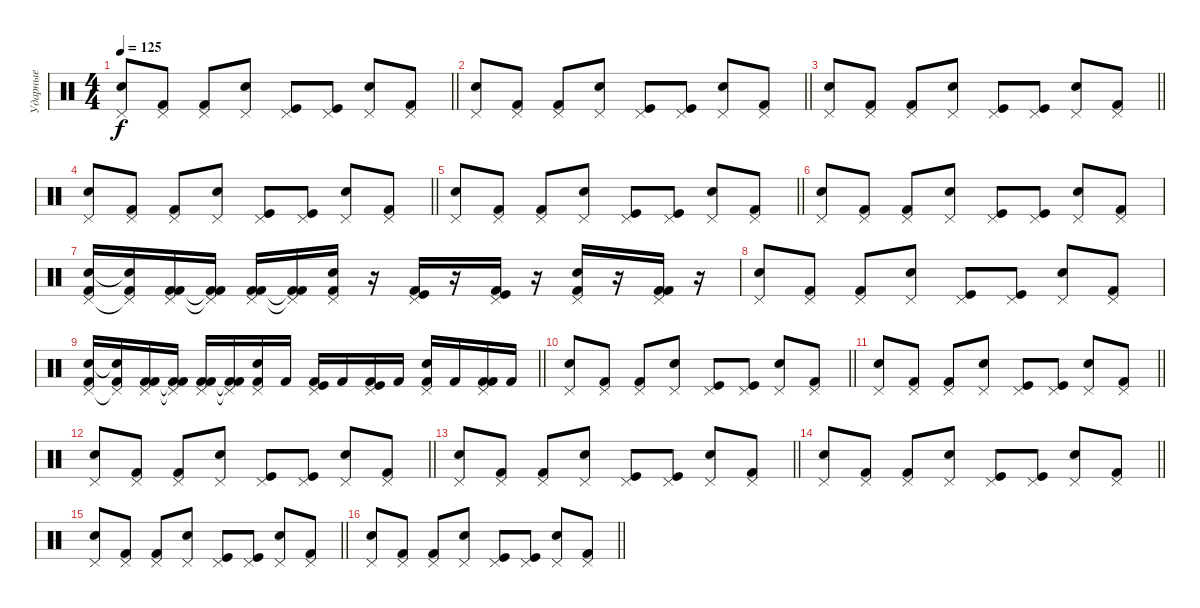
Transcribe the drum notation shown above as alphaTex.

\track ("Ударные" "Ударные") {instrument percussion}
\staff {score}
\articulation defaults
\ts (4 4)
\tempo 125
\clef neutral
\barLineRight lightlight
\ks c
("Electric Snare (hit)" "Pedal Hi-Hat (hit)").8{dy f} ("Kick (hit) 2" "Pedal Hi-Hat (hit)").8 ("Kick (hit) 2" "Pedal Hi-Hat (hit)").8 ("Electric Snare (hit)" "Pedal Hi-Hat (hit)").8 ("Kick (hit)" "Pedal Hi-Hat (hit)").8 ("Kick (hit)" "Pedal Hi-Hat (hit)").8 ("Electric Snare (hit)" "Pedal Hi-Hat (hit)").8 ("Kick (hit) 2" "Pedal Hi-Hat (hit)").8 |
\barLineRight lightlight
("Electric Snare (hit)" "Pedal Hi-Hat (hit)").8 ("Kick (hit) 2" "Pedal Hi-Hat (hit)").8 ("Kick (hit) 2" "Pedal Hi-Hat (hit)").8 ("Electric Snare (hit)" "Pedal Hi-Hat (hit)").8 ("Kick (hit)" "Pedal Hi-Hat (hit)").8 ("Kick (hit)" "Pedal Hi-Hat (hit)").8 ("Electric Snare (hit)" "Pedal Hi-Hat (hit)").8 ("Kick (hit) 2" "Pedal Hi-Hat (hit)").8 |
\barLineRight lightlight
("Electric Snare (hit)" "Pedal Hi-Hat (hit)").8 ("Kick (hit) 2" "Pedal Hi-Hat (hit)").8 ("Kick (hit) 2" "Pedal Hi-Hat (hit)").8 ("Electric Snare (hit)" "Pedal Hi-Hat (hit)").8 ("Kick (hit)" "Pedal Hi-Hat (hit)").8 ("Kick (hit)" "Pedal Hi-Hat (hit)").8 ("Electric Snare (hit)" "Pedal Hi-Hat (hit)").8 ("Kick (hit) 2" "Pedal Hi-Hat (hit)").8 |
\barLineRight lightlight
("Electric Snare (hit)" "Pedal Hi-Hat (hit)").8 ("Kick (hit) 2" "Pedal Hi-Hat (hit)").8 ("Kick (hit) 2" "Pedal Hi-Hat (hit)").8 ("Electric Snare (hit)" "Pedal Hi-Hat (hit)").8 ("Kick (hit)" "Pedal Hi-Hat (hit)").8 ("Kick (hit)" "Pedal Hi-Hat (hit)").8 ("Electric Snare (hit)" "Pedal Hi-Hat (hit)").8 ("Kick (hit) 2" "Pedal Hi-Hat (hit)").8 |
\barLineRight lightlight
("Electric Snare (hit)" "Pedal Hi-Hat (hit)").8 ("Kick (hit) 2" "Pedal Hi-Hat (hit)").8 ("Kick (hit) 2" "Pedal Hi-Hat (hit)").8 ("Electric Snare (hit)" "Pedal Hi-Hat (hit)").8 ("Kick (hit)" "Pedal Hi-Hat (hit)").8 ("Kick (hit)" "Pedal Hi-Hat (hit)").8 ("Electric Snare (hit)" "Pedal Hi-Hat (hit)").8 ("Kick (hit) 2" "Pedal Hi-Hat (hit)").8 |
("Electric Snare (hit)" "Pedal Hi-Hat (hit)").8 ("Kick (hit) 2" "Pedal Hi-Hat (hit)").8 ("Kick (hit) 2" "Pedal Hi-Hat (hit)").8 ("Electric Snare (hit)" "Pedal Hi-Hat (hit)").8 ("Kick (hit)" "Pedal Hi-Hat (hit)").8 ("Kick (hit)" "Pedal Hi-Hat (hit)").8 ("Electric Snare (hit)" "Pedal Hi-Hat (hit)").8 ("Kick (hit) 2" "Pedal Hi-Hat (hit)").8 |
("Kick (hit) 2" "Electric Snare (hit)" "Pedal Hi-Hat (hit)").16 ("Kick (hit) 2" "Electric Snare (hit)"{t} "Pedal Hi-Hat (hit)"{t}).16 ("Kick (hit) 2" "Kick (hit) 2" "Pedal Hi-Hat (hit)").16 ("Kick (hit) 2" "Kick (hit) 2"{t} "Pedal Hi-Hat (hit)"{t}).16 ("Kick (hit) 2" "Kick (hit) 2" "Pedal Hi-Hat (hit)").16 ("Kick (hit) 2" "Kick (hit) 2"{t} "Pedal Hi-Hat (hit)"{t}).16 ("Kick (hit) 2" "Electric Snare (hit)" "Pedal Hi-Hat (hit)").16 r.16 ("Kick (hit) 2" "Kick (hit)" "Pedal Hi-Hat (hit)").16 r.16 ("Kick (hit) 2" "Kick (hit)" "Pedal Hi-Hat (hit)").16 r.16 ("Kick (hit) 2" "Electric Snare (hit)" "Pedal Hi-Hat (hit)").16 r.16 ("Kick (hit) 2" "Kick (hit) 2" "Pedal Hi-Hat (hit)").16 r.16 |
("Electric Snare (hit)" "Pedal Hi-Hat (hit)").8 ("Kick (hit) 2" "Pedal Hi-Hat (hit)").8 ("Kick (hit) 2" "Pedal Hi-Hat (hit)").8 ("Electric Snare (hit)" "Pedal Hi-Hat (hit)").8 ("Kick (hit)" "Pedal Hi-Hat (hit)").8 ("Kick (hit)" "Pedal Hi-Hat (hit)").8 ("Electric Snare (hit)" "Pedal Hi-Hat (hit)").8 ("Kick (hit) 2" "Pedal Hi-Hat (hit)").8 |
\barLineRight lightlight
("Kick (hit) 2" "Electric Snare (hit)" "Pedal Hi-Hat (hit)").16 ("Kick (hit) 2" "Electric Snare (hit)"{t} "Pedal Hi-Hat (hit)"{t}).16 ("Kick (hit) 2" "Kick (hit) 2" "Pedal Hi-Hat (hit)").16 ("Kick (hit) 2" "Kick (hit) 2"{t} "Pedal Hi-Hat (hit)"{t}).16 ("Kick (hit) 2" "Kick (hit) 2" "Pedal Hi-Hat (hit)").16 ("Kick (hit) 2" "Kick (hit) 2"{t} "Pedal Hi-Hat (hit)"{t}).16 ("Kick (hit) 2" "Electric Snare (hit)" "Pedal Hi-Hat (hit)").16 "Kick (hit) 2".16 ("Kick (hit) 2" "Kick (hit)" "Pedal Hi-Hat (hit)").16 "Kick (hit) 2".16 ("Kick (hit) 2" "Kick (hit)" "Pedal Hi-Hat (hit)").16 "Kick (hit) 2".16 ("Kick (hit) 2" "Electric Snare (hit)" "Pedal Hi-Hat (hit)").16 "Kick (hit) 2".16 ("Kick (hit) 2" "Kick (hit) 2" "Pedal Hi-Hat (hit)").16 "Kick (hit) 2".16 |
\barLineRight lightlight
("Electric Snare (hit)" "Pedal Hi-Hat (hit)").8 ("Kick (hit) 2" "Pedal Hi-Hat (hit)").8 ("Kick (hit) 2" "Pedal Hi-Hat (hit)").8 ("Electric Snare (hit)" "Pedal Hi-Hat (hit)").8 ("Kick (hit)" "Pedal Hi-Hat (hit)").8 ("Kick (hit)" "Pedal Hi-Hat (hit)").8 ("Electric Snare (hit)" "Pedal Hi-Hat (hit)").8 ("Kick (hit) 2" "Pedal Hi-Hat (hit)").8 |
\barLineRight lightlight
("Electric Snare (hit)" "Pedal Hi-Hat (hit)").8 ("Kick (hit) 2" "Pedal Hi-Hat (hit)").8 ("Kick (hit) 2" "Pedal Hi-Hat (hit)").8 ("Electric Snare (hit)" "Pedal Hi-Hat (hit)").8 ("Kick (hit)" "Pedal Hi-Hat (hit)").8 ("Kick (hit)" "Pedal Hi-Hat (hit)").8 ("Electric Snare (hit)" "Pedal Hi-Hat (hit)").8 ("Kick (hit) 2" "Pedal Hi-Hat (hit)").8 |
\barLineRight lightlight
("Electric Snare (hit)" "Pedal Hi-Hat (hit)").8 ("Kick (hit) 2" "Pedal Hi-Hat (hit)").8 ("Kick (hit) 2" "Pedal Hi-Hat (hit)").8 ("Electric Snare (hit)" "Pedal Hi-Hat (hit)").8 ("Kick (hit)" "Pedal Hi-Hat (hit)").8 ("Kick (hit)" "Pedal Hi-Hat (hit)").8 ("Electric Snare (hit)" "Pedal Hi-Hat (hit)").8 ("Kick (hit) 2" "Pedal Hi-Hat (hit)").8 |
\barLineRight lightlight
("Electric Snare (hit)" "Pedal Hi-Hat (hit)").8 ("Kick (hit) 2" "Pedal Hi-Hat (hit)").8 ("Kick (hit) 2" "Pedal Hi-Hat (hit)").8 ("Electric Snare (hit)" "Pedal Hi-Hat (hit)").8 ("Kick (hit)" "Pedal Hi-Hat (hit)").8 ("Kick (hit)" "Pedal Hi-Hat (hit)").8 ("Electric Snare (hit)" "Pedal Hi-Hat (hit)").8 ("Kick (hit) 2" "Pedal Hi-Hat (hit)").8 |
\barLineRight lightlight
("Electric Snare (hit)" "Pedal Hi-Hat (hit)").8 ("Kick (hit) 2" "Pedal Hi-Hat (hit)").8 ("Kick (hit) 2" "Pedal Hi-Hat (hit)").8 ("Electric Snare (hit)" "Pedal Hi-Hat (hit)").8 ("Kick (hit)" "Pedal Hi-Hat (hit)").8 ("Kick (hit)" "Pedal Hi-Hat (hit)").8 ("Electric Snare (hit)" "Pedal Hi-Hat (hit)").8 ("Kick (hit) 2" "Pedal Hi-Hat (hit)").8 |
\barLineRight lightlight
("Electric Snare (hit)" "Pedal Hi-Hat (hit)").8 ("Kick (hit) 2" "Pedal Hi-Hat (hit)").8 ("Kick (hit) 2" "Pedal Hi-Hat (hit)").8 ("Electric Snare (hit)" "Pedal Hi-Hat (hit)").8 ("Kick (hit)" "Pedal Hi-Hat (hit)").8 ("Kick (hit)" "Pedal Hi-Hat (hit)").8 ("Electric Snare (hit)" "Pedal Hi-Hat (hit)").8 ("Kick (hit) 2" "Pedal Hi-Hat (hit)").8 |
\barLineRight lightlight
("Electric Snare (hit)" "Pedal Hi-Hat (hit)").8 ("Kick (hit) 2" "Pedal Hi-Hat (hit)").8 ("Kick (hit) 2" "Pedal Hi-Hat (hit)").8 ("Electric Snare (hit)" "Pedal Hi-Hat (hit)").8 ("Kick (hit)" "Pedal Hi-Hat (hit)").8 ("Kick (hit)" "Pedal Hi-Hat (hit)").8 ("Electric Snare (hit)" "Pedal Hi-Hat (hit)").8 ("Kick (hit) 2" "Pedal Hi-Hat (hit)").8
